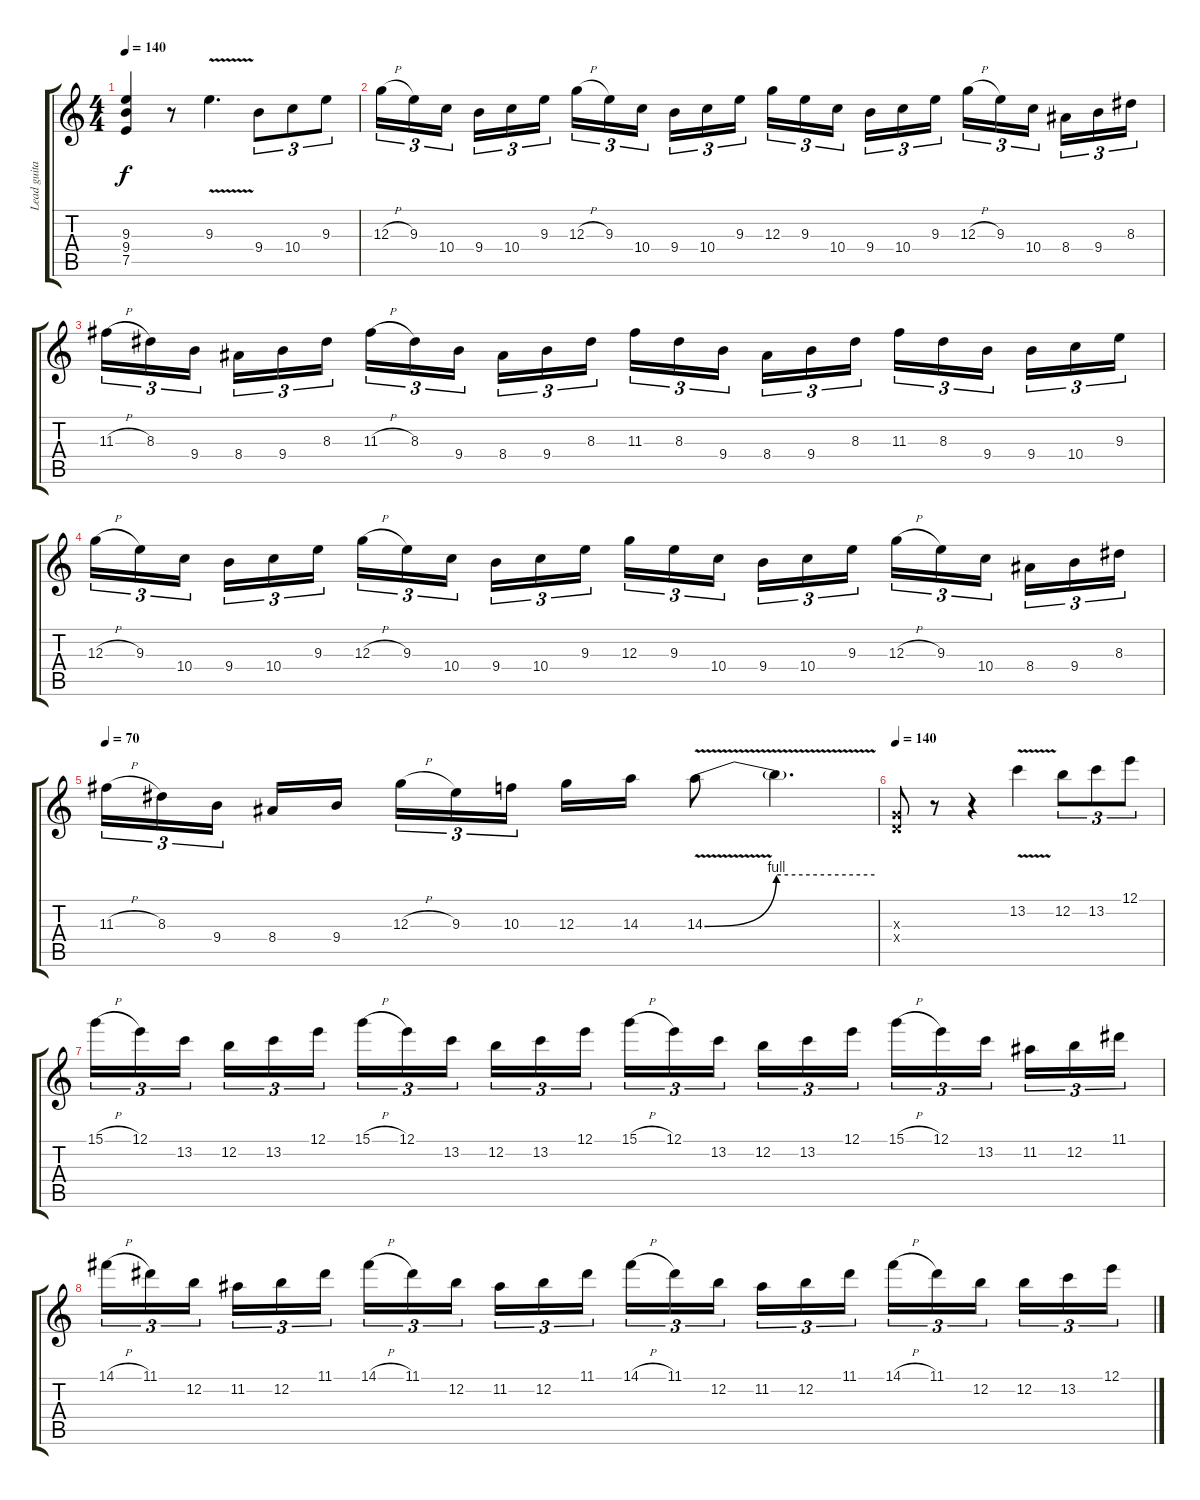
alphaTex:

\track ("Lead guitar" "Lead guita") {instrument distortionguitar}
\staff {score tabs}
\tuning (E4 B3 G3 D3 A2 E2) {hide}
\ts (4 4)
\tempo 140
\clef g2
\ks c
(9.3 9.4 7.5).4{dy f} r.8 9.3{v}.4{d} 9.4.8{tu (3 2)} 10.4.8{tu (3 2)} 9.3.8{tu (3 2)} |
12.3{h}.16{tu (3 2)} 9.3.16{tu (3 2)} 10.4.16{tu (3 2)} 9.4.16{tu (3 2)} 10.4.16{tu (3 2)} 9.3.16{tu (3 2)} 12.3{h}.16{tu (3 2)} 9.3.16{tu (3 2)} 10.4.16{tu (3 2)} 9.4.16{tu (3 2)} 10.4.16{tu (3 2)} 9.3.16{tu (3 2)} 12.3.16{tu (3 2)} 9.3.16{tu (3 2)} 10.4.16{tu (3 2)} 9.4.16{tu (3 2)} 10.4.16{tu (3 2)} 9.3.16{tu (3 2)} 12.3{h}.16{tu (3 2)} 9.3.16{tu (3 2)} 10.4.16{tu (3 2)} 8.4.16{tu (3 2)} 9.4.16{tu (3 2)} 8.3.16{tu (3 2)} |
11.3{h}.16{tu (3 2)} 8.3.16{tu (3 2)} 9.4.16{tu (3 2)} 8.4.16{tu (3 2)} 9.4.16{tu (3 2)} 8.3.16{tu (3 2)} 11.3{h}.16{tu (3 2)} 8.3.16{tu (3 2)} 9.4.16{tu (3 2)} 8.4.16{tu (3 2)} 9.4.16{tu (3 2)} 8.3.16{tu (3 2)} 11.3.16{tu (3 2)} 8.3.16{tu (3 2)} 9.4.16{tu (3 2)} 8.4.16{tu (3 2)} 9.4.16{tu (3 2)} 8.3.16{tu (3 2)} 11.3.16{tu (3 2)} 8.3.16{tu (3 2)} 9.4.16{tu (3 2)} 9.4.16{tu (3 2)} 10.4.16{tu (3 2)} 9.3.16{tu (3 2)} |
12.3{h}.16{tu (3 2)} 9.3.16{tu (3 2)} 10.4.16{tu (3 2)} 9.4.16{tu (3 2)} 10.4.16{tu (3 2)} 9.3.16{tu (3 2)} 12.3{h}.16{tu (3 2)} 9.3.16{tu (3 2)} 10.4.16{tu (3 2)} 9.4.16{tu (3 2)} 10.4.16{tu (3 2)} 9.3.16{tu (3 2)} 12.3.16{tu (3 2)} 9.3.16{tu (3 2)} 10.4.16{tu (3 2)} 9.4.16{tu (3 2)} 10.4.16{tu (3 2)} 9.3.16{tu (3 2)} 12.3{h}.16{tu (3 2)} 9.3.16{tu (3 2)} 10.4.16{tu (3 2)} 8.4.16{tu (3 2)} 9.4.16{tu (3 2)} 8.3.16{tu (3 2)} |
\tempo 70
11.3{h}.16{tu (3 2)} 8.3.16{tu (3 2)} 9.4.16{tu (3 2)} 8.4.16 9.4.16 12.3{h}.16{tu (3 2)} 9.3.16{tu (3 2)} 10.3.16{tu (3 2)} 12.3.16 14.3.16 14.3{be (bend 0 0 60 4) v}.8 14.3{be (hold 0 4 60 4) v t}.4{d} |
\tempo 140
(0.3{x} 0.4{x}).8 r.8 r.4 13.2{v}.4 12.2.8{tu (3 2)} 13.2.8{tu (3 2)} 12.1.8{tu (3 2)} |
15.1{h}.16{tu (3 2)} 12.1.16{tu (3 2)} 13.2.16{tu (3 2)} 12.2.16{tu (3 2)} 13.2.16{tu (3 2)} 12.1.16{tu (3 2)} 15.1{h}.16{tu (3 2)} 12.1.16{tu (3 2)} 13.2.16{tu (3 2)} 12.2.16{tu (3 2)} 13.2.16{tu (3 2)} 12.1.16{tu (3 2)} 15.1{h}.16{tu (3 2)} 12.1.16{tu (3 2)} 13.2.16{tu (3 2)} 12.2.16{tu (3 2)} 13.2.16{tu (3 2)} 12.1.16{tu (3 2)} 15.1{h}.16{tu (3 2)} 12.1.16{tu (3 2)} 13.2.16{tu (3 2)} 11.2.16{tu (3 2)} 12.2.16{tu (3 2)} 11.1.16{tu (3 2)} |
14.1{h}.16{tu (3 2)} 11.1.16{tu (3 2)} 12.2.16{tu (3 2)} 11.2.16{tu (3 2)} 12.2.16{tu (3 2)} 11.1.16{tu (3 2)} 14.1{h}.16{tu (3 2)} 11.1.16{tu (3 2)} 12.2.16{tu (3 2)} 11.2.16{tu (3 2)} 12.2.16{tu (3 2)} 11.1.16{tu (3 2)} 14.1{h}.16{tu (3 2)} 11.1.16{tu (3 2)} 12.2.16{tu (3 2)} 11.2.16{tu (3 2)} 12.2.16{tu (3 2)} 11.1.16{tu (3 2)} 14.1{h}.16{tu (3 2)} 11.1.16{tu (3 2)} 12.2.16{tu (3 2)} 12.2.16{tu (3 2)} 13.2.16{tu (3 2)} 12.1.16{tu (3 2)}
